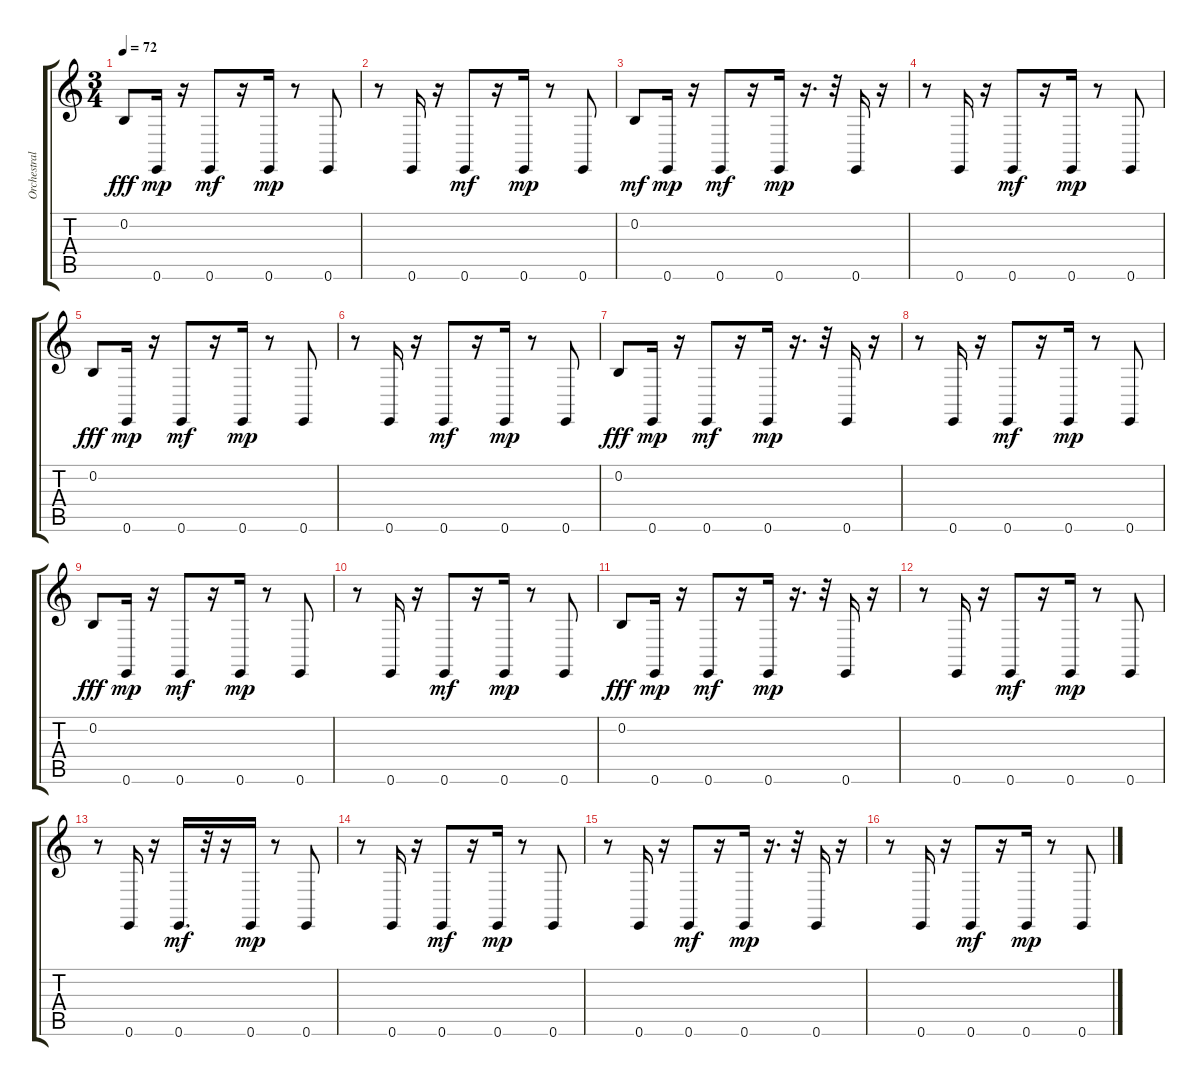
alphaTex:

\track ("Orchestral Set" "Orchestral") {instrument stringensemble1}
\staff {score tabs}
\tuning (E4 B3 G3 D3 A2 E2) {hide}
\ts (3 4)
\tempo 72
\clef g2
\ks c
0.2.8{dy fff volume 16} 0.6.16{dy mp} r.16 0.6.8{dy mf} r.16 0.6.16{dy mp} r.8 0.6.8 |
r.8 0.6.16 r.16 0.6.8{dy mf} r.16 0.6.16{dy mp} r.8 0.6.8 |
0.2.8{dy mf} 0.6.16{dy mp} r.16 0.6.8{dy mf} r.16 0.6.16{dy mp} r.16{d} r.32 0.6.16 r.16 |
r.8 0.6.16 r.16 0.6.8{dy mf} r.16 0.6.16{dy mp} r.8 0.6.8 |
0.2.8{dy fff volume 16} 0.6.16{dy mp} r.16 0.6.8{dy mf} r.16 0.6.16{dy mp} r.8 0.6.8 |
r.8 0.6.16 r.16 0.6.8{dy mf} r.16 0.6.16{dy mp} r.8 0.6.8 |
0.2.8{dy fff volume 16} 0.6.16{dy mp} r.16 0.6.8{dy mf} r.16 0.6.16{dy mp} r.16{d} r.32 0.6.16 r.16 |
r.8 0.6.16 r.16 0.6.8{dy mf} r.16 0.6.16{dy mp} r.8 0.6.8 |
0.2.8{dy fff volume 16} 0.6.16{dy mp} r.16 0.6.8{dy mf} r.16 0.6.16{dy mp} r.8 0.6.8 |
r.8 0.6.16 r.16 0.6.8{dy mf} r.16 0.6.16{dy mp} r.8 0.6.8 |
0.2.8{dy fff} 0.6.16{dy mp} r.16 0.6.8{dy mf} r.16 0.6.16{dy mp} r.16{d} r.32 0.6.16 r.16 |
r.8 0.6.16 r.16 0.6.8{dy mf} r.16 0.6.16{dy mp} r.8 0.6.8 |
r.8{volume 11} 0.6.16 r.16 0.6.16{d dy mf} r.32 r.16 0.6.16{dy mp} r.8 0.6.8 |
r.8 0.6.16 r.16 0.6.8{dy mf} r.16 0.6.16{dy mp} r.8 0.6.8 |
r.8 0.6.16 r.16 0.6.8{dy mf} r.16 0.6.16{dy mp} r.16{d} r.32 0.6.16 r.16 |
r.8 0.6.16 r.16 0.6.8{dy mf} r.16 0.6.16{dy mp} r.8 0.6.8
